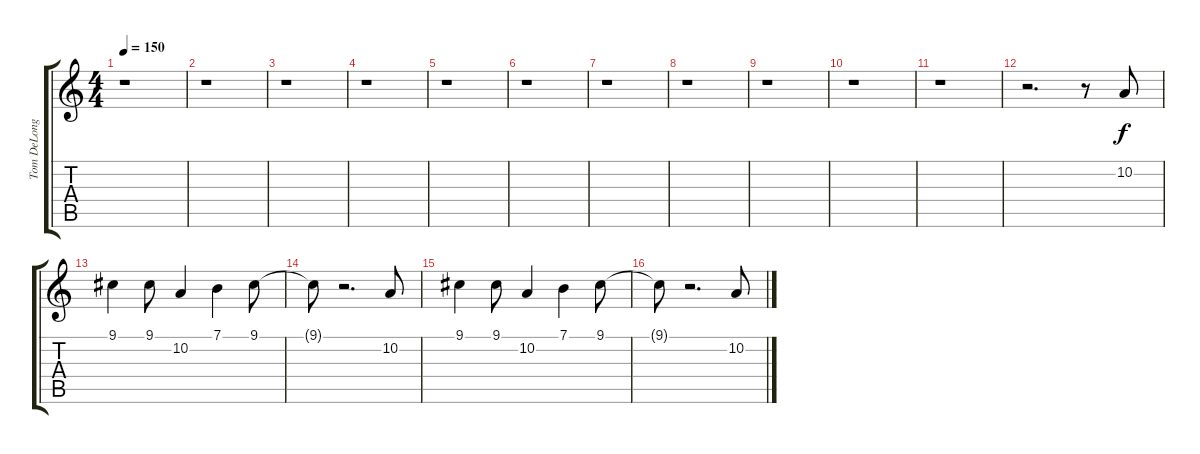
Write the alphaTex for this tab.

\track ("Tom DeLonges(voice)" "Tom DeLong") {instrument bassoon}
\staff {score tabs}
\tuning (E4 B3 G3 D3 A2 E2) {hide}
\ts (4 4)
\tempo 150
\clef g2
\ks c
r.1{dy f instrument bassoon} |
r.1 |
r.1 |
r.1 |
r.1 |
r.1 |
r.1 |
r.1 |
r.1 |
r.1 |
r.1 |
r.2{d} r.8 10.2.8 |
9.1.4 9.1.8 10.2.4 7.1.4 9.1.8 |
9.1{t}.8 r.2{d} 10.2.8 |
9.1.4 9.1.8 10.2.4 7.1.4 9.1.8 |
9.1{t}.8 r.2{d} 10.2.8
